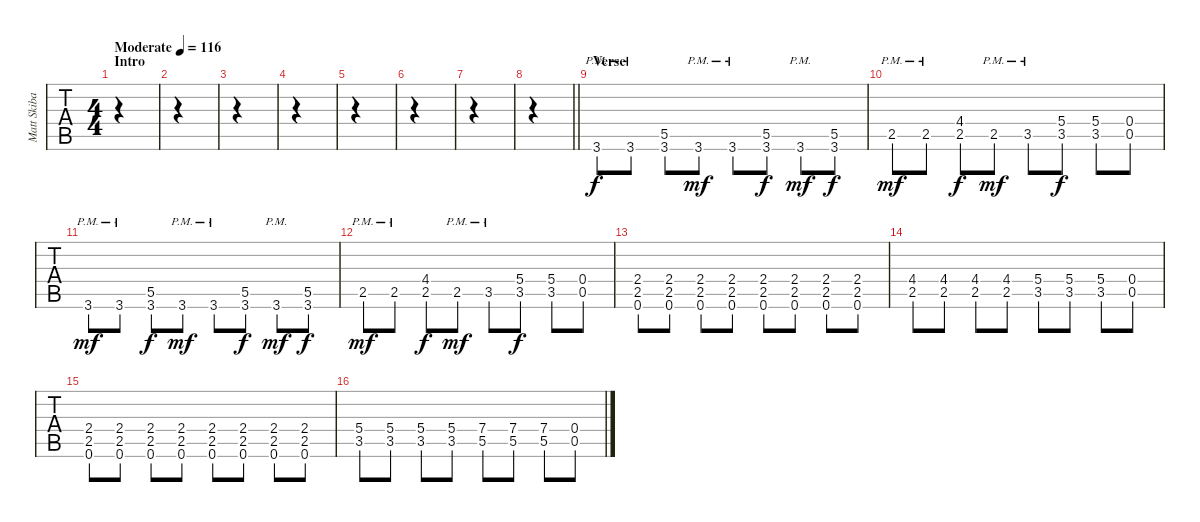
\track ("Matt Skiba - Guitar Two" "Matt Skiba") {instrument distortionguitar}
\staff {tabs}
\tuning (E4 B3 G3 D3 A2 E2) {hide}
\ts (4 4)
\section ("" "Intro")
\tempo (116 "Moderate")
\clef g2
\ks g
|
|
|
|
|
|
|
\barLineRight lightlight
|
\section ("" "Verse")
3.6{pm}.8 3.6{pm}.8 (5.5 3.6).8{dy f} 3.6{pm}.8{dy mf} 3.6{pm}.8 (5.5 3.6).8{dy f} 3.6{pm}.8{dy mf} (5.5 3.6).8{dy f} |
2.5{pm}.8{dy mf} 2.5{pm}.8 (4.4 2.5).8{dy f} 2.5{pm}.8{dy mf} 3.5{pm}.8 (5.4 3.5).8{dy f} (5.4 3.5).8 (0.4 0.5).8 |
3.6{pm}.8{dy mf} 3.6{pm}.8 (5.5 3.6).8{dy f} 3.6{pm}.8{dy mf} 3.6{pm}.8 (5.5 3.6).8{dy f} 3.6{pm}.8{dy mf} (5.5 3.6).8{dy f} |
2.5{pm}.8{dy mf} 2.5{pm}.8 (4.4 2.5).8{dy f} 2.5{pm}.8{dy mf} 3.5{pm}.8 (5.4 3.5).8{dy f} (5.4 3.5).8 (0.4 0.5).8 |
(2.4 2.5 0.6).8 (2.4 2.5 0.6).8 (2.4 2.5 0.6).8 (2.4 2.5 0.6).8 (2.4 2.5 0.6).8 (2.4 2.5 0.6).8 (2.4 2.5 0.6).8 (2.4 2.5 0.6).8 |
(4.4 2.5).8 (4.4 2.5).8 (4.4 2.5).8 (4.4 2.5).8 (5.4 3.5).8 (5.4 3.5).8 (5.4 3.5).8 (0.4 0.5).8 |
(2.4 2.5 0.6).8 (2.4 2.5 0.6).8 (2.4 2.5 0.6).8 (2.4 2.5 0.6).8 (2.4 2.5 0.6).8 (2.4 2.5 0.6).8 (2.4 2.5 0.6).8 (2.4 2.5 0.6).8 |
(5.4 3.5).8 (5.4 3.5).8 (5.4 3.5).8 (5.4 3.5).8 (7.4 5.5).8 (7.4 5.5).8 (7.4 5.5).8 (0.4 0.5).8
